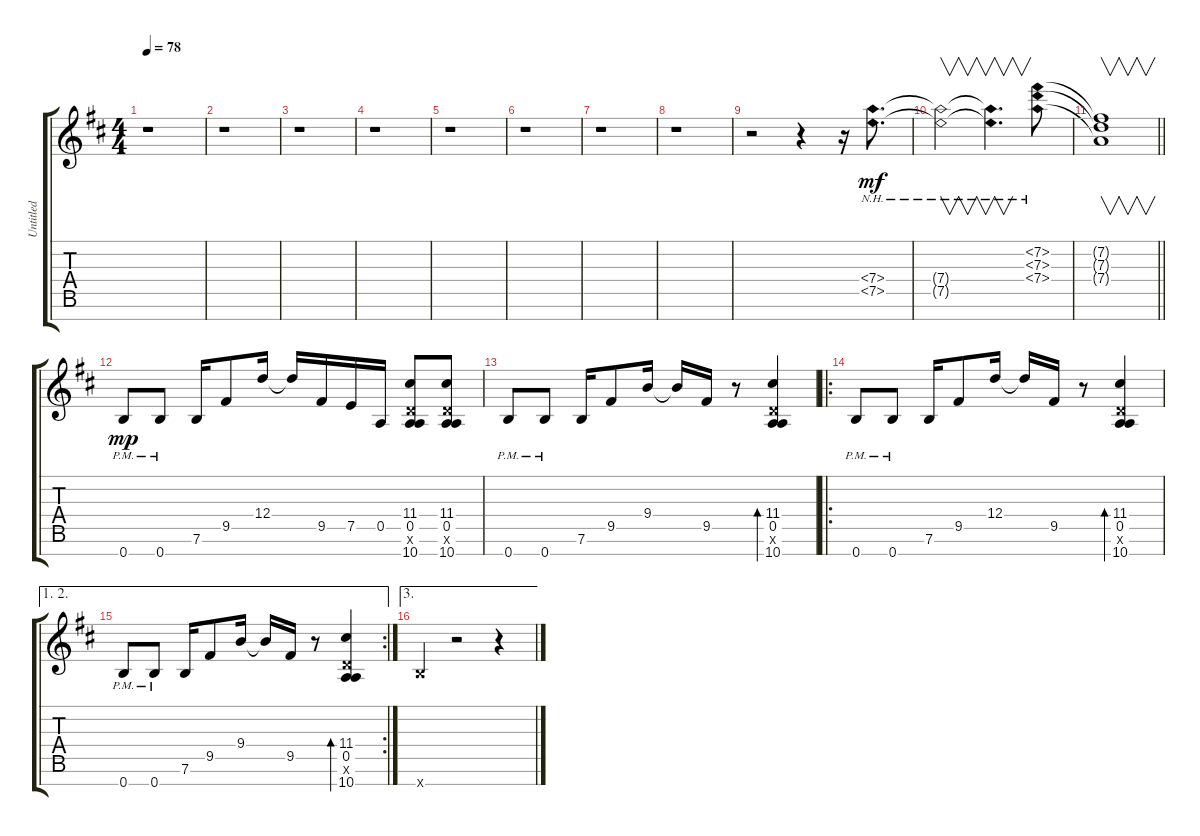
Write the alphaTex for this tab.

\track ("Untitled" "Untitled") {instrument electricguitarclean}
\staff {score tabs}
\tuning (E4 B3 G3 D3 A2 E2 B1) {hide}
\ts (4 4)
\tempo 78
\clef g2
\ks d
r.1{dy mp} |
r.1 |
r.1 |
r.1 |
r.1 |
r.1 |
r.1 |
r.1 |
r.2 r.4 r.16 (7.4{nh} 7.5{nh}).8{d dy mf} |
(7.4{nh t} 7.5{nh t}).2{v} (7.4{nh t} 7.5{nh t}).4{v d} (7.2{nh} 7.3{nh} 7.4{nh}).8 |
\barLineRight lightlight
(7.2{t} 7.3{t} 7.4{t}).1{v} |
0.7{pm}.8{ot 8vb dy mp} 0.7{pm}.8{ot 8vb} 7.6.16 9.5.8 12.4.16 12.4{t}.16 9.5.16 7.5.16 0.5.16 (11.4 0.5 10.6{x} 10.7).8 (11.4 0.5 10.6{x} 10.7).8 |
0.7{pm}.8{ot 8vb} 0.7{pm}.8{ot 8vb} 7.6.16 9.5.8 9.4.16 9.4{t}.16 9.5.16 r.8 (11.4 0.5 10.6{x} 10.7).4{bd 30} |
\ro
0.7{pm}.8{ot 8vb} 0.7{pm}.8{ot 8vb} 7.6.16 9.5.8 12.4.16 12.4{t}.16 9.5.16 r.8 (11.4 0.5 10.6{x} 10.7).4{bd 30} |
\ae (1 2)
\rc 2
0.7{pm}.8{ot 8vb} 0.7{pm}.8{ot 8vb} 7.6.16 9.5.8 9.4.16 9.4{t}.16 9.5.16 r.8 (11.4 0.5 10.6{x} 10.7).4{bd 30} |
\ae 3
0.7{x}.4{ot 8vb} r.2 r.4
